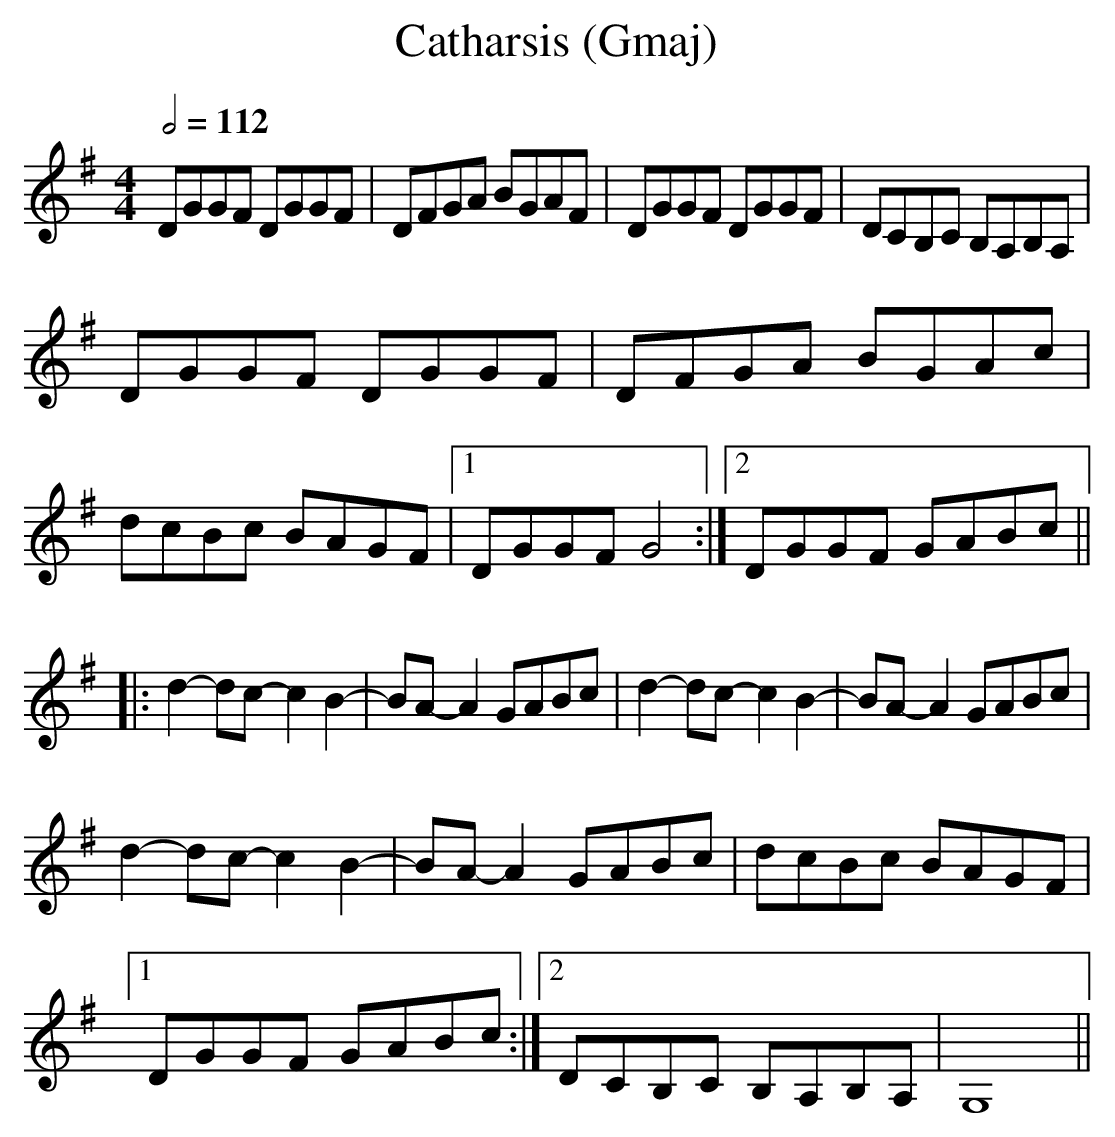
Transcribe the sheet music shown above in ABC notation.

X:1
T:Catharsis (Gmaj)
Q:1/2=112
M:4/4
L:1/8
K:Gmaj
DGGF DGGF|DFGA BGAF|DGGF DGGF|DCB,C B,A,B,A,|
DGGF DGGF|DFGA BGAc|dcBc BAGF|1 DGGF G4:|2 DGGF GABc||
|:d2-dc-c2B2-|BA-A2 GABc|d2-dc-c2B2-|BA-A2 GABc|
d2-dc-c2B2-|BA-A2 GABc|dcBc BAGF|1 DGGF GABc:|2 DCB,C B,A,B,A,|G,8||
